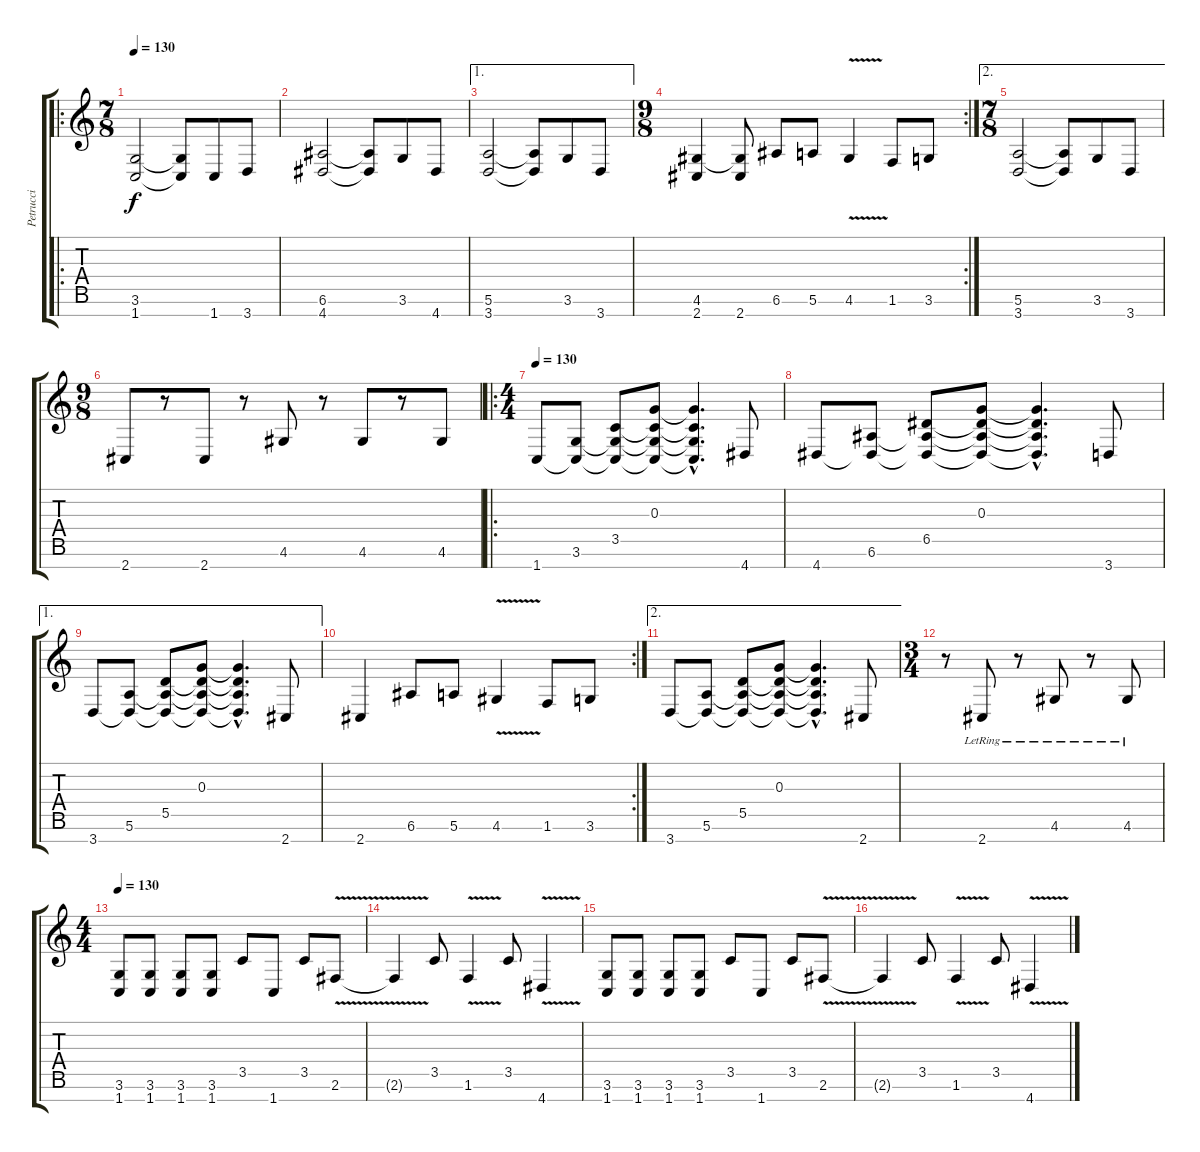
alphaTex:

\track ("Petrucci" "Petrucci") {instrument distortionguitar}
\staff {score tabs}
\tuning (E4 B3 G3 D3 A2 E2 B1) {hide}
\ro
\ts (7 8)
\tempo 130
\clef g2
\ks c
(3.6 1.7).2{dy f volume 16 balance 8} (3.6{t} 1.7{t}).8 1.7.8 3.7.8 |
(6.6 4.7).2 (6.6{t} 4.7{t}).8 3.6.8 4.7.8 |
\ae 1
(5.6 3.7).2 (5.6{t} 3.7{t}).8 3.6.8 3.7.8 |
\rc 2
\ts (9 8)
(4.6 2.7).4 (4.6{t} 2.7).8 6.6.8 5.6.8 4.6{v}.4 1.6.8 3.6.8 |
\ae 2
\ts (7 8)
(5.6 3.7).2 (5.6{t} 3.7{t}).8 3.6.8 3.7.8 |
\ts (9 8)
2.7.8 r.8 2.7.8 r.8 4.6.8 r.8 4.6.8 r.8 4.6.8 |
\ro
\ts (4 4)
\tempo 130
1.7.8{volume 11} (3.6 1.7{t}).8 (3.5 3.6{t} 1.7{t}).8 (0.3 3.5{t} 3.6{t} 1.7{t}).8 (0.3{hac t} 3.5{hac t} 3.6{hac t} 1.7{hac t}).4{d} 4.7.8 |
4.7.8 (6.6 4.7{t}).8 (6.5 6.6{t} 4.7{t}).8 (0.3 6.5{t} 6.6{t} 4.7{t}).8 (0.3{hac t} 6.5{hac t} 6.6{hac t} 4.7{hac t}).4{d} 3.7.8 |
\ae 1
3.7.8 (5.6 3.7{t}).8 (5.5 5.6{t} 3.7{t}).8 (0.3 5.5{t} 5.6{t} 3.7{t}).8 (0.3{hac t} 5.5{hac t} 5.6{hac t} 3.7{hac t}).4{d} 2.7.8 |
\rc 2
2.7.4 6.6.8 5.6.8 4.6{v}.4 1.6.8 3.6.8 |
\ae 2
3.7.8 (5.6 3.7{t}).8 (5.5 5.6{t} 3.7{t}).8 (0.3 5.5{t} 5.6{t} 3.7{t}).8 (0.3{hac t} 5.5{hac t} 5.6{hac t} 3.7{hac t}).4{d} 2.7.8 |
\ts (3 4)
r.8 2.7{lr}.8 r.8 4.6{lr}.8 r.8 4.6{lr}.8 |
\ts (4 4)
\tempo 130
(3.6 1.7).8 (3.6 1.7).8 (3.6 1.7).8 (3.6 1.7).8 3.5.8 1.7.8 3.5.8 2.6{v}.8 |
2.6{t}.4 3.5.8 1.6{v}.4 3.5.8 4.7{v}.4 |
(3.6 1.7).8 (3.6 1.7).8 (3.6 1.7).8 (3.6 1.7).8 3.5.8 1.7.8 3.5.8 2.6{v}.8 |
2.6{t}.4 3.5.8 1.6{v}.4 3.5.8 4.7{v}.4
